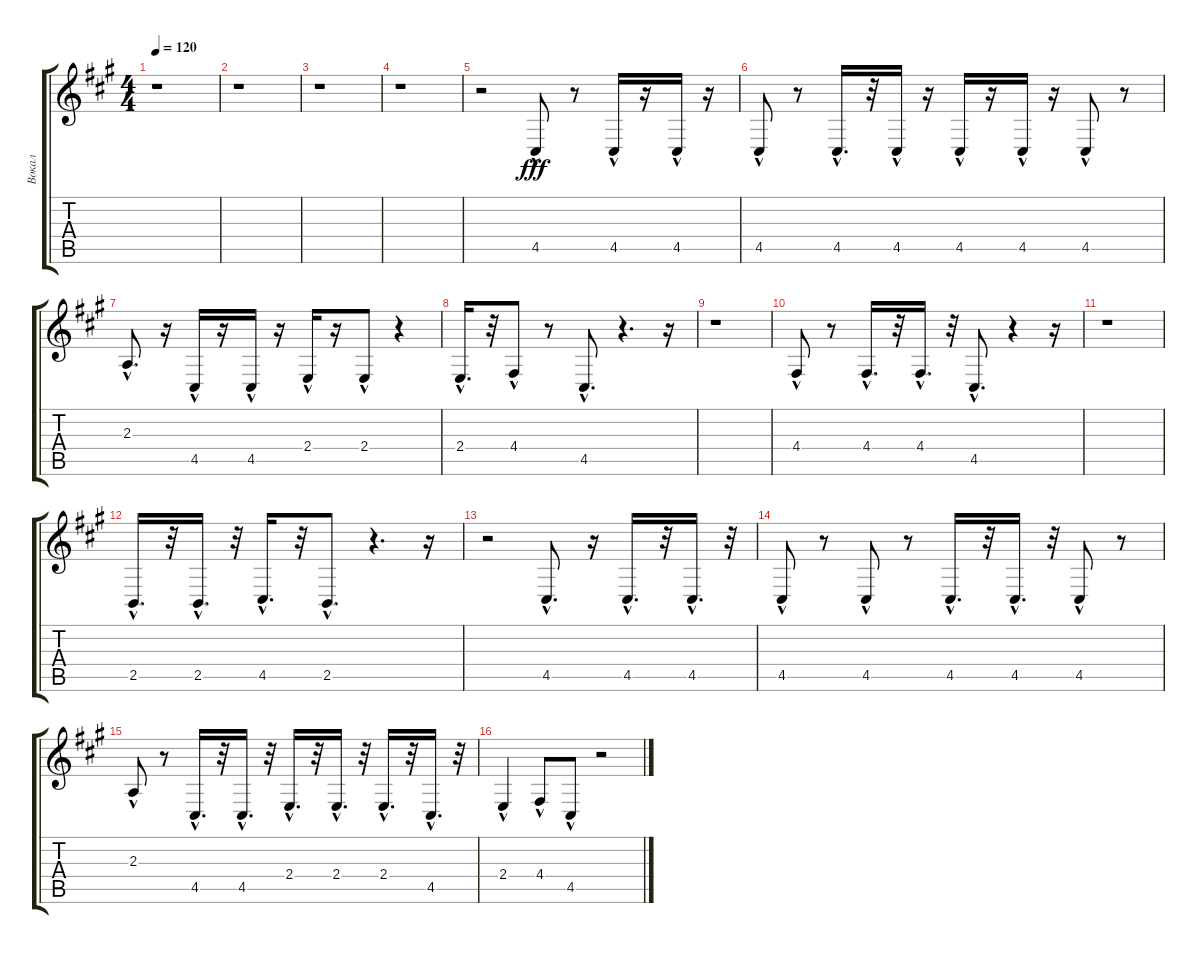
\track ("Вокал" "Вокал") {instrument lead3calliope}
\staff {score tabs}
\tuning (E4 B3 G3 D3 A2 E2) {hide}
\ts (4 4)
\tempo 120
\clef g2
\ks f#minor
r.1{dy fff} |
r.1 |
r.1 |
r.1 |
r.2 4.5{hac}.8 r.8 4.5{hac}.16 r.16 4.5{hac}.16 r.16 |
4.5{hac}.8 r.8 4.5{hac}.16{d} r.32 4.5{hac}.16 r.16 4.5{hac}.16 r.16 4.5{hac}.16 r.16 4.5{hac}.8 r.8 |
2.3{hac}.8{d} r.16 4.5{hac}.16 r.16 4.5{hac}.16 r.16 2.4{hac}.16 r.16 2.4{hac}.8 r.4 |
2.4{hac}.16{d} r.32 4.4{hac}.8 r.8 4.5{hac}.8{d} r.4{d} r.16 |
r.1 |
4.4{hac}.8 r.8 4.4{hac}.16{d} r.32 4.4{hac}.16{d} r.32 4.5{hac}.8{d} r.4 r.16 |
r.1 |
2.5{hac}.16{d} r.32 2.5{hac}.16{d} r.32 4.5{hac}.16{d} r.32 2.5{hac}.8{d} r.4{d} r.16 |
r.2 4.5{hac}.8{d} r.16 4.5{hac}.16{d} r.32 4.5{hac}.16{d} r.32 |
4.5{hac}.8 r.8 4.5{hac}.8 r.8 4.5{hac}.16{d} r.32 4.5{hac}.16{d} r.32 4.5{hac}.8 r.8 |
2.3{hac}.8 r.8 4.5{hac}.16{d} r.32 4.5{hac}.16{d} r.32 2.4{hac}.16{d} r.32 2.4{hac}.16{d} r.32 2.4{hac}.16{d} r.32 4.5{hac}.16{d} r.32 |
2.4{hac}.4 4.4{hac}.8 4.5{hac}.8 r.2
